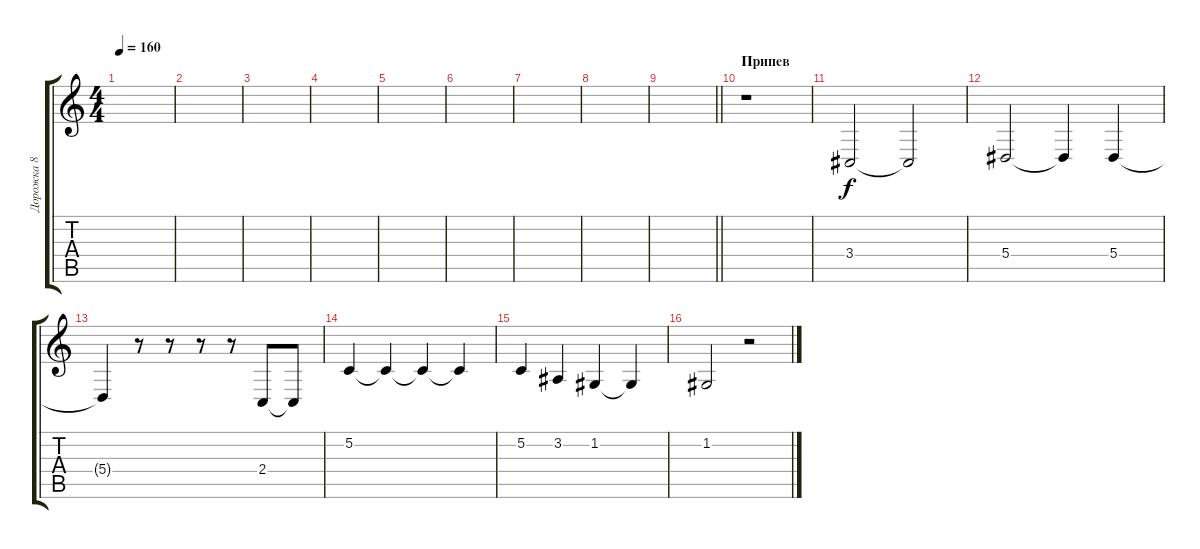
\track ("Дорожка 8" "Дорожка 8") {instrument baritonesax}
\staff {score tabs}
\tuning (C4 G3 Eb3 Bb2 F2 C2) {hide}
\ts (4 4)
\tempo 160
\clef g2
\ks c
|
|
|
|
|
|
|
|
\barLineRight lightlight
|
\section ("" "Припев")
r.1 |
3.4.2 3.4{t}.2 |
5.4.2 5.4{t}.4 5.4.4 |
5.4{t}.4 r.8 r.8 r.8 r.8 2.4.8 2.4{t}.8 |
5.2.4 5.2{t}.4 5.2{t}.4 5.2{t}.4 |
5.2.4 3.2.4 1.2.4 1.2{t}.4 |
1.2.2 r.2
